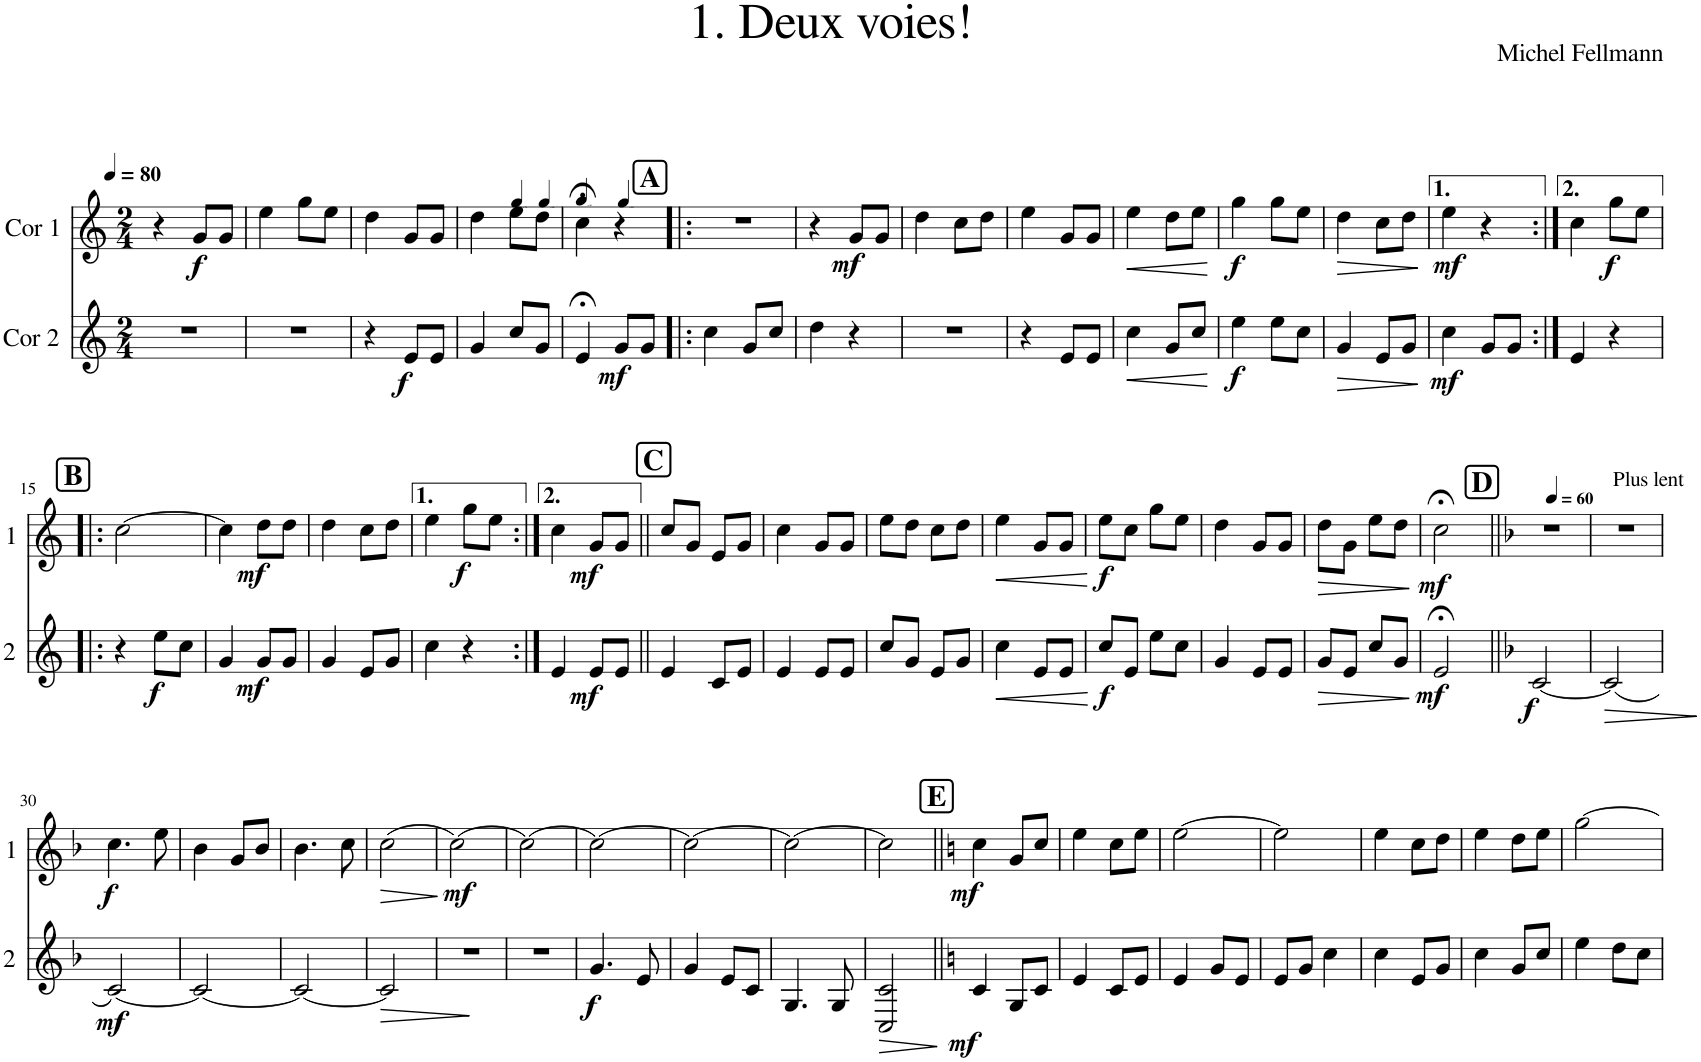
**kern	**dynam	**kern	**dynam
*part2	*part2	*part1	*part1
*staff2	*staff2	*staff1	*staff1
*I"Cor 2	*	*I"Cor 1	*
*clefG2	*	*clefG2	*
*Trd4c7	*	*Trd4c7	*
*k[]	*	*k[]	*
*M2/4	*	*M2/4	*
*MM80	*	*MM80	*
=1	=1	=1	=1
2r	.	4r	.
!	!	!	!LO:DY:b
.	.	8g/L	f
.	.	8g/J	.
=2	=2	=2	=2
2r	.	4ee\	.
.	.	8gg\L	.
.	.	8ee\J	.
=3	=3	=3	=3
4r	.	4dd\	.
!	!LO:DY:b	!	!
8e/L	f	8g/L	.
8e/J	.	8g/J	.
=4	=4	=4	=4
4g/	.	4dd\	.
*	*	*MM74	*
8cc/L	.	8ee\L	.
*	*	*MM66	*
8g/J	.	8dd\J	.
=5	=5	=5	=5
*	*	*MM50	*
4e;</	.	4cc;<\	.
*	*	*MM80	*
!	!LO:DY:b	!	!
8g/L	mf	4r	.
8g/J	.	.	.
!!LO:REH:place=s1:a:B:cj:fs=14:t=A
=6!|:	=6!|:	=6!|:	=6!|:
4cc\	.	2r	.
8g/L	.	.	.
8cc/J	.	.	.
=7	=7	=7	=7
4dd\	.	4r	.
!	!	!	!LO:DY:b
4r	.	8g/L	mf
.	.	8g/J	.
=8	=8	=8	=8
2r	.	4dd\	.
.	.	8cc\L	.
.	.	8dd\J	.
=9	=9	=9	=9
4r	.	4ee\	.
8e/L	.	8g/L	.
8e/J	.	8g/J	.
=10	=10	=10	=10
!	!LO:HP:b	!	!LO:HP:b
4cc\	<	4ee\	<
8g/L	.	8dd\L	.
8cc/J	.	8ee\J	.
.	[	.	[
=11	=11	=11	=11
!	!LO:DY:b	!	!LO:DY:b
4ee\	f	4gg\	f
8ee\L	.	8gg\L	.
8cc\J	.	8ee\J	.
=12	=12	=12	=12
!	!LO:HP:b	!	!LO:HP:b
4g/	>	4dd\	>
8e/L	.	8cc\L	.
8g/J	.	8dd\J	.
.	]	.	]
=13	=13	=13	=13
!	!LO:DY:b	!	!LO:DY:b
4cc\	mf	4ee\	mf
8g/L	.	4r	.
8g/J	.	.	.
=14:|!	=14:|!	=14:|!	=14:|!
4e/	.	4cc\	.
!	!	!	!LO:DY:b
4r	.	8gg\L	f
.	.	8ee\J	.
!!LO:LB:g=z
!!LO:REH:place=s1:a:B:cj:fs=14:t=B
=15!|:	=15!|:	=15!|:	=15!|:
4r	.	[2cc\	.
!	!LO:DY:b	!	!
8ee\L	f	.	.
8cc\J	.	.	.
=16	=16	=16	=16
4g/	.	4cc\]	.
!	!LO:DY:b	!	!LO:DY:b
8g/L	mf	8dd\L	mf
8g/J	.	8dd\J	.
=17	=17	=17	=17
4g/	.	4dd\	.
8e/L	.	8cc\L	.
8g/J	.	8dd\J	.
=18	=18	=18	=18
4cc\	.	4ee\	.
!	!	!	!LO:DY:b
4r	.	8gg\L	f
.	.	8ee\J	.
=19:|!	=19:|!	=19:|!	=19:|!
4e/	.	4cc\	.
!	!LO:DY:b	!	!LO:DY:b
8e/L	mf	8g/L	mf
8e/J	.	8g/J	.
!!LO:REH:place=s1:a:B:cj:fs=14:t=C
=20||	=20||	=20||	=20||
4e/	.	8cc/L	.
.	.	8g/J	.
8c/L	.	8e/L	.
8e/J	.	8g/J	.
=21	=21	=21	=21
4e/	.	4cc\	.
8e/L	.	8g/L	.
8e/J	.	8g/J	.
=22	=22	=22	=22
8cc/L	.	8ee\L	.
8g/J	.	8dd\J	.
8e/L	.	8cc\L	.
8g/J	.	8dd\J	.
=23	=23	=23	=23
!	!LO:HP:b	!	!LO:HP:b
4cc\	<	4ee\	<
8e/L	.	8g/L	.
8e/J	.	8g/J	.
.	[	.	[
=24	=24	=24	=24
!	!LO:DY:b	!	!LO:DY:b
8cc/L	f	8ee\L	f
8e/J	.	8cc\J	.
8ee\L	.	8gg\L	.
8cc\J	.	8ee\J	.
=25	=25	=25	=25
4g/	.	4dd\	.
8e/L	.	8g/L	.
8e/J	.	8g/J	.
=26	=26	=26	=26
!	!LO:HP:b	!	!LO:HP:b
8g/L	>	8dd\L	>
8e/J	.	8g\J	.
8cc/L	.	8ee\L	.
8g/J	.	8dd\J	.
.	]	.	]
=27	=27	=27	=27
!	!LO:DY:b	!	!LO:DY:b
2e;</	mf	2cc;<\	mf
=28||	=28||	=28||	=28||
!!LO:REH:place=s1:a:B:cj:fs=14:t=D
*k[b-]	*	*k[b-]	*
*	*	*MM60	*
!	!	!LO:TX:a:t=Plus lent	!
!	!LO:DY:b	!	!
[2c/	f	2r	.
=29	=29	=29	=29
!	!LO:HP:b	!	!
(2c/]	>	2r	.
.	]	.	.
!!LO:LB:g=z
=30	=30	=30	=30
!	!LO:DY:b	!	!LO:DY:b
[2c/)	mf	4.cc\	f
.	.	8ee\	.
=31	=31	=31	=31
2c/_	.	4b-\	.
.	.	8g/L	.
.	.	8b-/J	.
=32	=32	=32	=32
2c/_	.	4.b-\	.
.	.	8cc\	.
=33	=33	=33	=33
!	!LO:HP:b	!	!LO:HP:b
2c/]	>	(2cc\	>
.	]	.	]
=34	=34	=34	=34
!	!	!	!LO:DY:b
2r	.	[2cc\)	mf
=35	=35	=35	=35
2r	.	2cc\_	.
=36	=36	=36	=36
!	!LO:DY:b	!	!
4.g/	f	2cc\_	.
8e/	.	.	.
=37	=37	=37	=37
4g/	.	2cc\_	.
8e/L	.	.	.
8c/J	.	.	.
=38	=38	=38	=38
4.G/	.	2cc\_	.
8G/	.	.	.
=39	=39	=39	=39
!	!LO:HP:b	!	!
2C/ 2c/	>	2cc\]	.
.	]	.	.
!!LO:REH:place=s1:a:B:cj:fs=14:t=E
=40||	=40||	=40||	=40||
*k[]	*	*k[]	*
!	!LO:DY:b	!	!LO:DY:b
4c/	mf	4cc\	mf
8G/L	.	8g/L	.
8c/J	.	8cc/J	.
=41	=41	=41	=41
4e/	.	4ee\	.
8c/L	.	8cc\L	.
8e/J	.	8ee\J	.
=42	=42	=42	=42
4e/	.	[2ee\	.
8g/L	.	.	.
8e/J	.	.	.
=43	=43	=43	=43
8e/L	.	2ee\]	.
8g/J	.	.	.
4cc\	.	.	.
=44	=44	=44	=44
4cc\	.	4ee\	.
8e/L	.	8cc\L	.
8g/J	.	8dd\J	.
=45	=45	=45	=45
4cc\	.	4ee\	.
8g/L	.	8dd\L	.
8cc/J	.	8ee\J	.
=46	=46	=46	=46
4ee\	.	[2gg\	.
8dd\L	.	.	.
8cc\J	.	.	.
=	=	=	=
*-	*-	*-	*-
